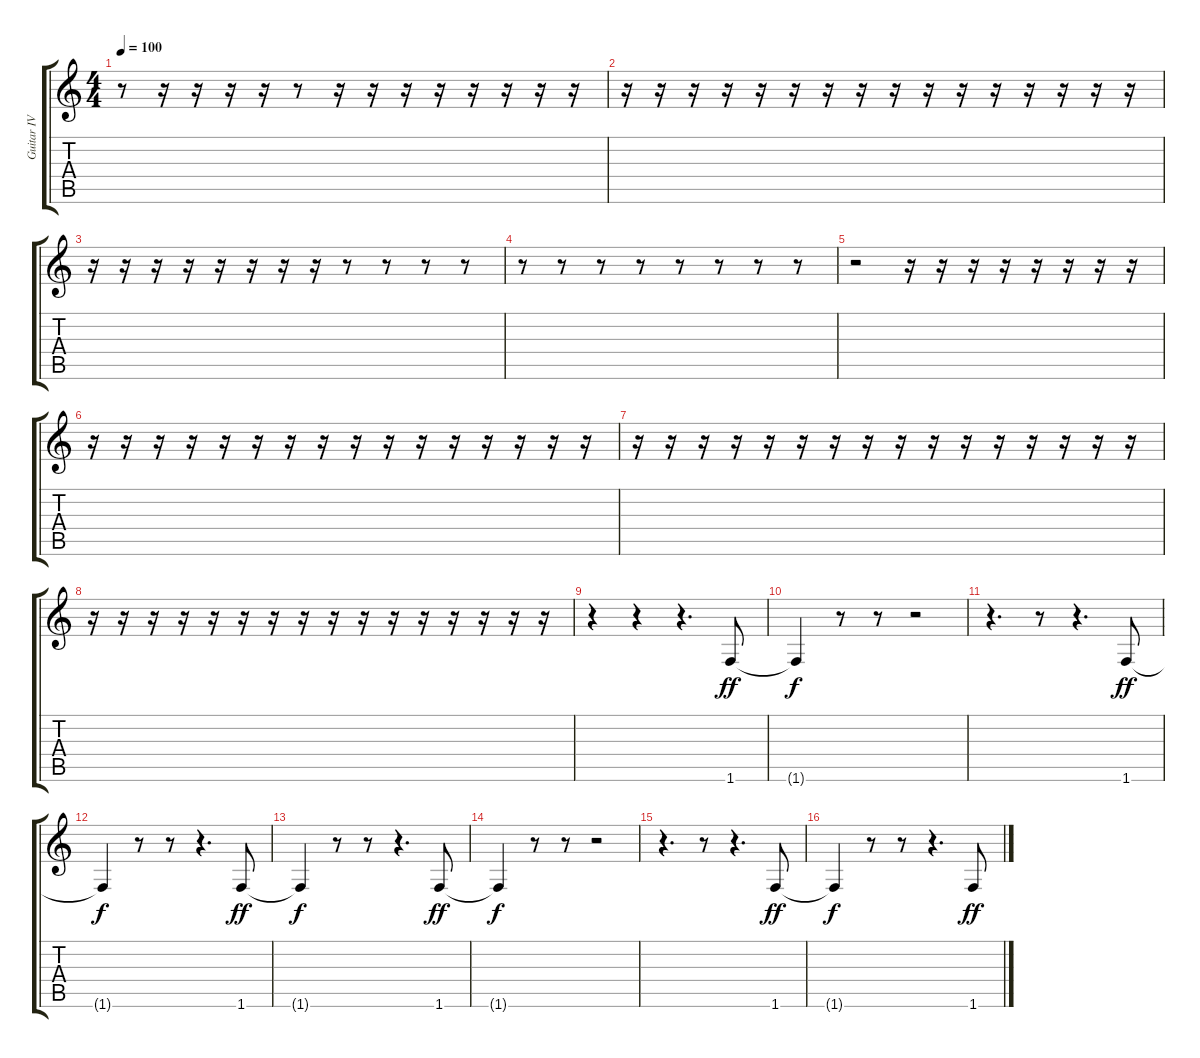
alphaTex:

\track ("Guitar IV" "Guitar IV") {instrument electricbasspick}
\staff {score tabs}
\tuning (E4 B3 G3 D3 A2 E2) {hide}
\ts (4 4)
\tempo 100
\clef g2
\ks c
r.8{dy ff} r.16 r.16 r.16 r.16 r.8 r.16 r.16 r.16 r.16 r.16 r.16 r.16 r.16 |
r.16 r.16 r.16 r.16 r.16 r.16 r.16 r.16 r.16 r.16 r.16 r.16 r.16 r.16 r.16 r.16 |
r.16 r.16 r.16 r.16 r.16 r.16 r.16 r.16 r.8 r.8 r.8 r.8 |
r.8 r.8 r.8 r.8 r.8 r.8 r.8 r.8 |
r.2 r.16 r.16 r.16 r.16 r.16 r.16 r.16 r.16 |
r.16 r.16 r.16 r.16 r.16 r.16 r.16 r.16 r.16 r.16 r.16 r.16 r.16 r.16 r.16 r.16 |
r.16 r.16 r.16 r.16 r.16 r.16 r.16 r.16 r.16 r.16 r.16 r.16 r.16 r.16 r.16 r.16 |
r.16 r.16 r.16 r.16 r.16 r.16 r.16 r.16 r.16 r.16 r.16 r.16 r.16 r.16 r.16 r.16 |
r.4 r.4 r.4{d} 1.6.8 |
1.6{t}.4{dy f} r.8 r.8 r.2 |
r.4{d} r.8 r.4{d} 1.6.8{dy ff} |
1.6{t}.4{dy f} r.8 r.8 r.4{d} 1.6.8{dy ff} |
1.6{t}.4{dy f} r.8 r.8 r.4{d} 1.6.8{dy ff} |
1.6{t}.4{dy f} r.8 r.8 r.2 |
r.4{d} r.8 r.4{d} 1.6.8{dy ff} |
1.6{t}.4{dy f} r.8 r.8 r.4{d} 1.6.8{dy ff}
